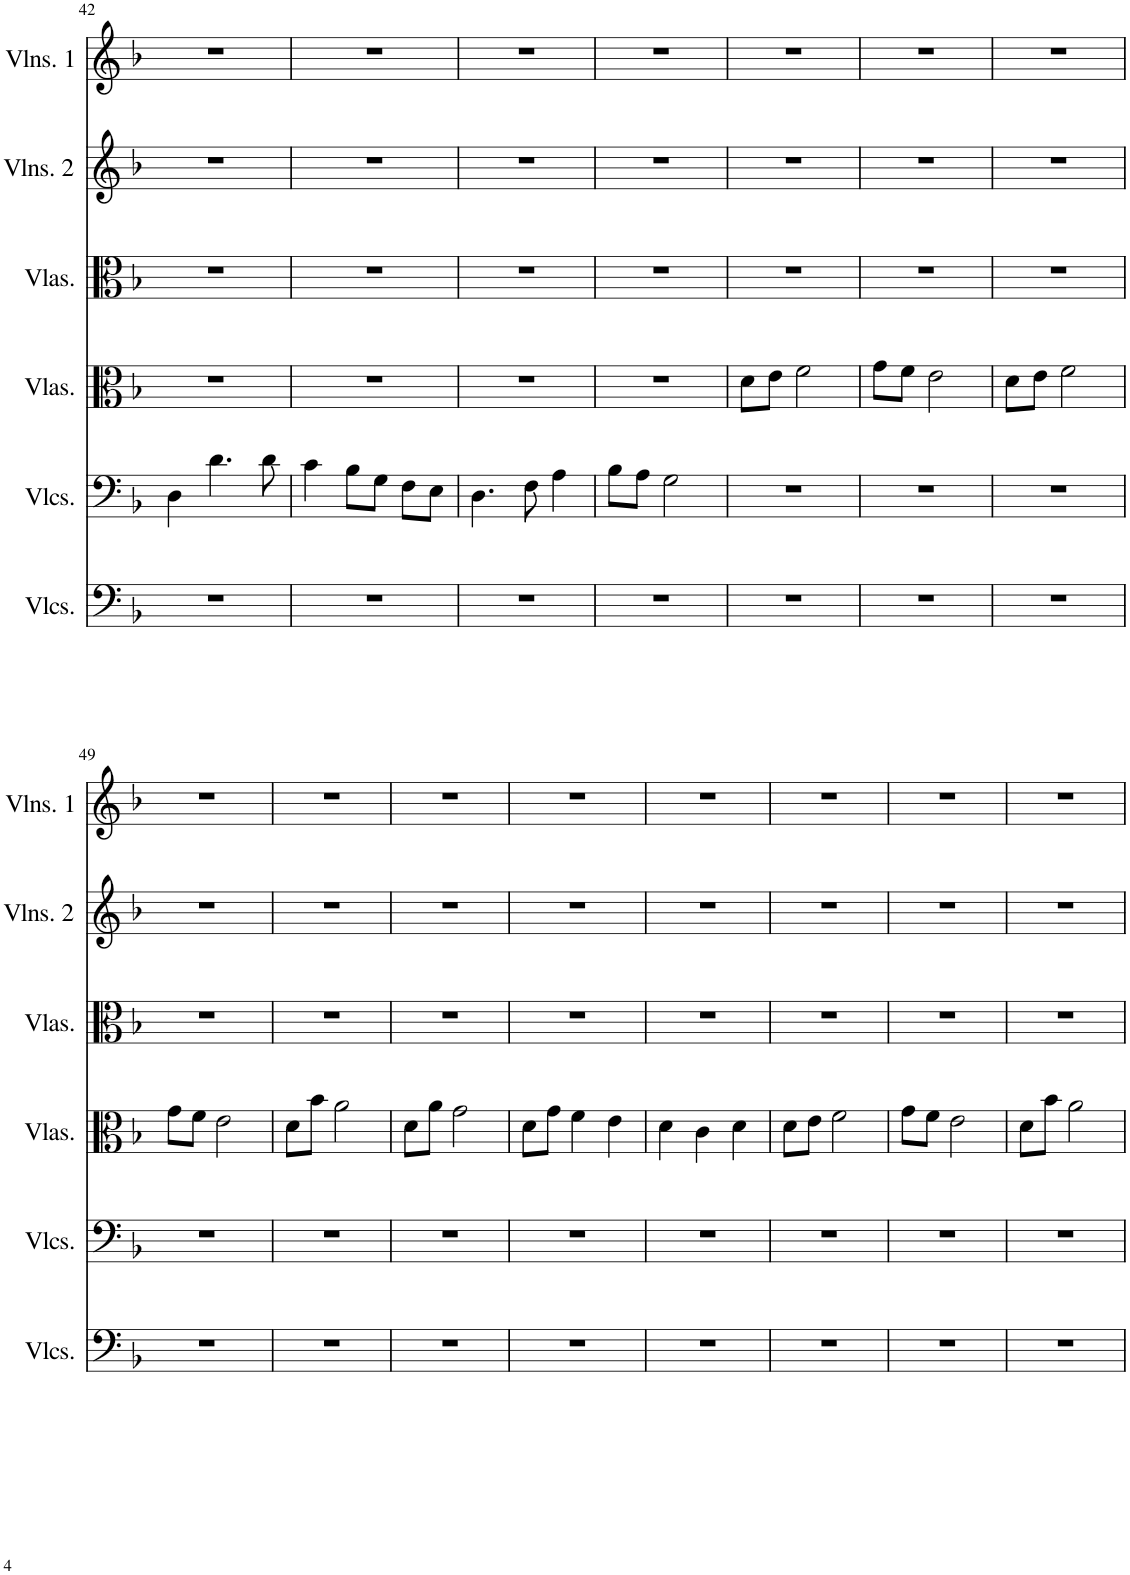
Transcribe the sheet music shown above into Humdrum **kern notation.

**kern	**kern	**kern	**kern	**kern	**kern
*part6	*part5	*part4	*part3	*part2	*part1
*staff6	*staff5	*staff4	*staff3	*staff2	*staff1
*I"Violoncellos	*I"Violoncellos	*I"Violas	*I"Violas	*I"Violins 2	*I"Violins 1
*I'Vlcs.	*I'Vlcs.	*I'Vlas.	*I'Vlas.	*I'Vlns. 2	*I'Vlns. 1
!!LO:PB:g=z
*clefF4	*clefF4	*clefC3	*clefC3	*clefG2	*clefG2
*k[b-]	*k[b-]	*k[b-]	*k[b-]	*k[b-]	*k[b-]
*M3/4	*M3/4	*M3/4	*M3/4	*M3/4	*M3/4
=42	=42	=42	=42	=42	=42
2.r	4D\	2.r	2.r	2.r	2.r
.	4.d\	.	.	.	.
.	8d\	.	.	.	.
=43	=43	=43	=43	=43	=43
2.r	4c\	2.r	2.r	2.r	2.r
.	8B-\L	.	.	.	.
.	8G\J	.	.	.	.
.	8F\L	.	.	.	.
.	8E\J	.	.	.	.
=44	=44	=44	=44	=44	=44
2.r	4.D\	2.r	2.r	2.r	2.r
.	8F\	.	.	.	.
.	4A\	.	.	.	.
=45	=45	=45	=45	=45	=45
2.r	8B-\L	2.r	2.r	2.r	2.r
.	8A\J	.	.	.	.
.	2G\	.	.	.	.
=46	=46	=46	=46	=46	=46
2.r	2.r	8d\L	2.r	2.r	2.r
.	.	8e\J	.	.	.
.	.	2f\	.	.	.
=47	=47	=47	=47	=47	=47
2.r	2.r	8g\L	2.r	2.r	2.r
.	.	8f\J	.	.	.
.	.	2e\	.	.	.
=48	=48	=48	=48	=48	=48
2.r	2.r	8d\L	2.r	2.r	2.r
.	.	8e\J	.	.	.
.	.	2f\	.	.	.
!!LO:LB:g=z
=49	=49	=49	=49	=49	=49
2.r	2.r	8g\L	2.r	2.r	2.r
.	.	8f\J	.	.	.
.	.	2e\	.	.	.
=50	=50	=50	=50	=50	=50
2.r	2.r	8d\L	2.r	2.r	2.r
.	.	8b-\J	.	.	.
.	.	2a\	.	.	.
=51	=51	=51	=51	=51	=51
2.r	2.r	8d\L	2.r	2.r	2.r
.	.	8a\J	.	.	.
.	.	2g\	.	.	.
=52	=52	=52	=52	=52	=52
2.r	2.r	8d\L	2.r	2.r	2.r
.	.	8g\J	.	.	.
.	.	4f\	.	.	.
.	.	4e\	.	.	.
=53	=53	=53	=53	=53	=53
2.r	2.r	4d\	2.r	2.r	2.r
.	.	4c\	.	.	.
.	.	4d\	.	.	.
=54	=54	=54	=54	=54	=54
2.r	2.r	8d\L	2.r	2.r	2.r
.	.	8e\J	.	.	.
.	.	2f\	.	.	.
=55	=55	=55	=55	=55	=55
2.r	2.r	8g\L	2.r	2.r	2.r
.	.	8f\J	.	.	.
.	.	2e\	.	.	.
=56	=56	=56	=56	=56	=56
2.r	2.r	8d\L	2.r	2.r	2.r
.	.	8b-\J	.	.	.
.	.	2a\	.	.	.
=	=	=	=	=	=
*-	*-	*-	*-	*-	*-
